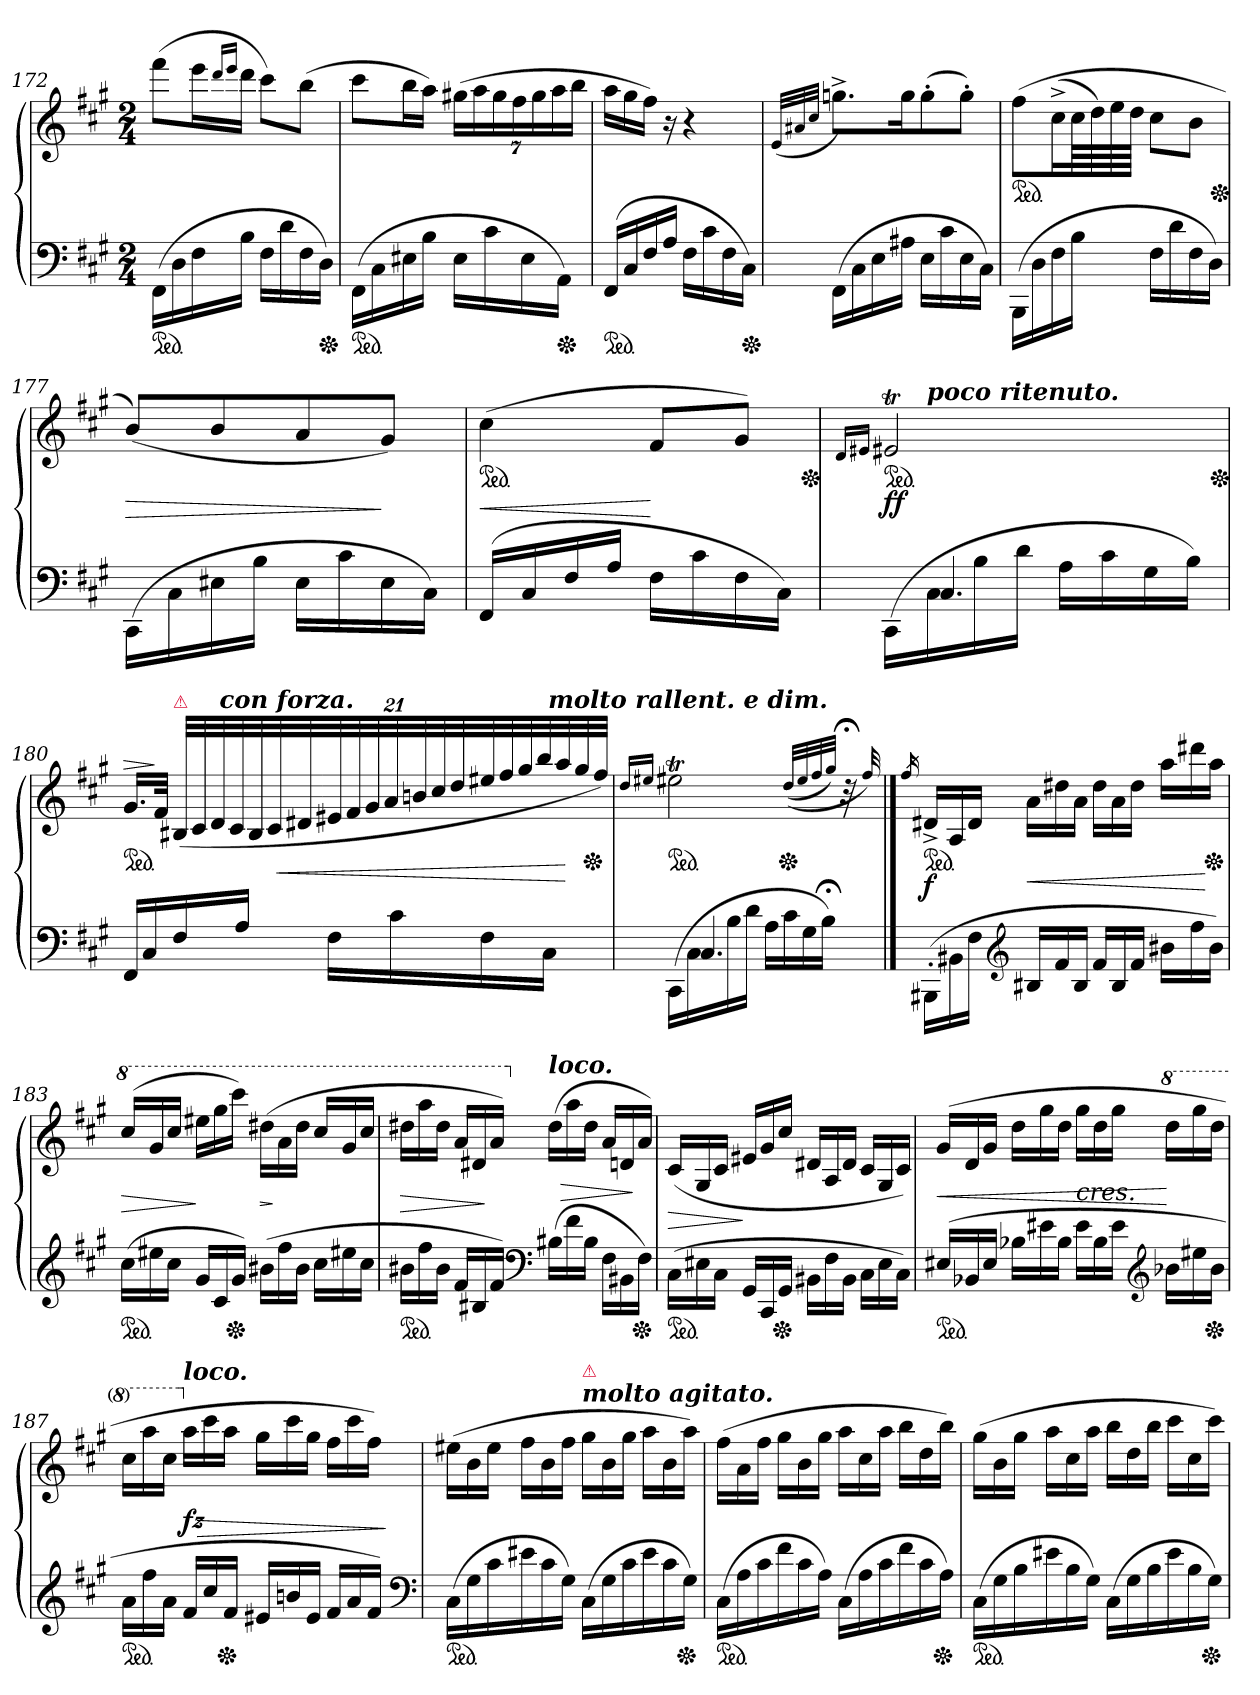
**kern	**kern	**dynam
*part1	*part1	*part1
*staff2	*staff1	*staff1/2
*clefF4	*clefG2	*
*k[f#c#g#]	*k[f#c#g#]	*
*A:	*A:	*
*M2/4	*M2/4	*
*ped	*	*
=172	=172	=172
(>16FF#LL	(>8fff#L	.
16D	.	.
16F#	16eeeL	.
.	16qqddd/LL	.
.	16qqeee/JJ	.
16BJJ	16dddJJ	.
16F#LL	8ccc#L)	.
16d	.	.
16F#	(>8bbJ	.
*Xped	*	*
16DJJ)	.	.
=173	=173	=173
*ped	*	*
(>16FF#\LL	8ccc#L	.
16C#	.	.
16E#X	16bbL	.
16BJJ	16aaJJ)	.
16E#LL	(>28gg#XLL	.
.	28aa	.
16c#	.	.
.	28gg#	.
.	28ff#	.
16E#	.	.
.	28gg#	.
.	28aa	.
*Xped	*	*
16AAJJ)	.	.
.	28bbJJ	.
=174	=174	=174
*ped	*	*
(>16FF#LL	16aaLL	.
16C#	16gg#	.
16F#	16ff#JJ)	.
16AJJ	16r	.
16F#LL	4r	.
16c#	.	.
16F#	.	.
*Xped	*	*
16C#JJ)	.	.
=175	=175	=175
.	(<32qqe/LLL	.
.	32qqa#X/	.
.	32qqcc#/JJJ	.
(>16FF#\LL	8.ggn^>L)	.
16C#\	.	.
16E\	.	.
16A#X\JJ	16ggK	.
16ELL	(>8gg'	.
16c#	.	.
16E	8gg'J)	.
16C#JJ)	.	.
=176	=176	=176
*	*ped	*
(>16BBB\LL	(>8ff#L	.
16D\	.	.
16F#\	(>16cc#^L	.
16B\JJ	64cc#LL	.
.	64dd)	.
.	64ee	.
.	64ddJJJJ	.
16F#LL	8cc#L	.
16d	.	.
16F#	8bJ	.
*	*Xped	*
16DJJ)	.	.
=177	=177	=177
(>16CC#\LL	(>8b/L)	>
16C#\	.	.
16E#X\	8b/	.
16B\JJ	.	.
16E#LL	8a/	.
16c#	.	.
16E#	8g#J)	]
16C#JJ)	.	.
=178	=178	=178
*	*ped	*
(>16FF#LL	(>4cc#	<
16C#	.	.
16F#	.	.
16AJJ	.	.
16F#LL	8f#L	[
16c#	.	.
16F#	8g#J)	.
*	*Xped	*
16C#JJ)	.	.
=179	=179	=179
.	16qqd/LL	.
.	16qqe#X/JJ	.
*^	*^	*
*	*	*ped	*	*
(>16CC#\LL	16ryy	2e#Xt	16ryy	f f
!	!	!	!LO:TX:a:Bi:t=poco ritenuto.	!
16C#	4.C#/	.	4..ryy	.
16B\	.	.	.	.
16d\JJ	.	.	.	.
16A\LL	.	.	.	.
16c#	.	.	.	.
16G#	.	.	.	.
*	*	*Xped	*	*
16BJJ)	16ryy	.	.	.
=180	=180	=180	=180	=180
!	!	!	!	!LO:HP:a
*v	*v	*	*	*
*	*v	*v	*
*	*ped	*
16FF#LL	16.g#LL	>
16C#	.	.
.	32f#JJk	]
!	!LO:TX:a:color=crimson:t=⚠	!
16F#	(>56B#X/LLL	.
.	56c#	.
.	56d	.
!	!LO:TX:a:Bi:t=con forza.	!
.	56c#\	.
16AJJ	.	.
.	56B#	.
.	56c#	.
.	56d#X/	<
16F#LL	56e#X	.
.	56f#	.
.	56g#	.
.	56a	.
16c#	.	.
.	56bn	.
.	56cc#	.
.	56dd	.
16F#	56ee#X	.
.	56ff#	.
.	56gg#	.
.	56bb	.
16C#JJ	.	.
!	!LO:TX:a:Bi:t=molto rallent. e dim.	!
.	56aa	.
.	56gg#	[
*	*Xped	*
.	56ff#JJJ)	.
=181	=181	=181
.	16qqdd/LL	.
.	16qqee#X/JJ	.
*^	*	*
*	*	*ped	*
(>16CC#\LL	16ryy	2ee#Xt	.
16C#	4.C#/	.	.
16B	.	.	.
16dJJ	.	.	.
16A\LL	.	.	.
16c#	.	.	.
16G#	.	.	.
*	*	*Xped	*
16B;<JJ)	16ryy	.	.
*v	*v	*	*
.	(<(>32qqdd/LLL	.
.	32qqee#/	.
.	32qqff#/	.
.	32qqgg#/JJJ)	.
.	32qqr;<	.
.	32qqff#/)	.
==182	==182	==182
*	*MM84	*
.	16qff#/	.
*Xtuplet	*Xtuplet	*
!	!LO:TX:a:Bi:t=a Tempo.	!
!	!LO:TX:a:Bi:t=agitato.	!
*	*ped	*
(<24BBB#X'>\LL	24d#X^LL	f
24BB#X\	24A	.
24F#JJ	24d#JJ	.
*clefG2	*	*
24B#XLL	24aLL	<
24f#	24dd#X	.
24B#JJ	24aJJ	.
24f#LL	24dd#LL	.
24B#	24a	.
24f#JJ	24dd#JJ	.
24b#XLL	24aaLL	.
24ff#	24ddd#X	.
*	*Xped	*
24b#JJ)	24aaJJ	[
=183	=183	=183
*	*8va	*
*ped	*	*
(>24cc#LL	(>24ccc#LL	>
24ee#X	24gg#	.
24cc#JJ	24ccc#JJ	.
24g#LL	24eee#XLL	]
24c#	24ggg#	.
*Xped	*	*
24g#JJ)	24cccc#JJ)	.
(>24b#XLL	(>24ddd#XLL	>
24ff#	24aa	]
24b#JJ	24ddd#JJ	.
24cc#LL	24ccc#/LL	.
24ee#X	24gg#/	.
24cc#JJ	24ccc#JJ	.
=184	=184	=184
*ped	*	*
24b#XLL	24ddd#XLL	>
24ff#	24aaa	.
24b#JJ	24ddd#JJ	.
24f#LL	24aaLL	.
24B#X	24dd#X	.
24f#JJ)	24aaJJ)	]
*clefF4	*	*
*	*X8va	*
!	!LO:TX:a:Bi:t=loco.	!
(>24B#XLL	(>24dd#LL	.
24f#	24aa	>
24B#JJ	24dd#JJ	.
24F#LL	24aLL	.
24BB#X	24d	.
*Xped	*	*
24F#JJ)	24aJJ)	]
=185	=185	=185
*ped	*	*
(>24C#\LL	(>24c#LL	>
24E#X\	24G#	.
24C#\JJ	24c#JJ	.
24GG#LL	24e#XLL	]
24CC#	24g#	.
*Xped	*	*
24GG#JJ	24cc#JJ	.
24BB#X\LL	24d#XLL	.
24F#\	24A	.
24BB#\JJ	24d#JJ	.
24C#\LL	24c#LL	.
24E#\	24G#	.
24C#\JJ)	24c#JJ)	.
=186	=186	=186
*ped	*	*
(<24E#XLL	(>24g#LL	<
24BB-X	24d	.
24E#JJ	24g#JJ	.
24B-XLL	24ddLL	.
24e#X	24gg#	.
24B-JJ	24ddJJ	.
!	!LO:TX:c:i:t=cres.	!
24e#LL	24gg#LL	.
24B-	24dd	.
24e#JJ	24gg#JJ	.
*clefG2	*	*
*	*8va	*
24b-XLL	24dddLL	[
24ee#X	24ggg#	.
*Xped	*	*
24b-JJ	24dddJJ	.
=187	=187	=187
*ped	*	*
24a\LL	24ccc#LL	.
24ff#	24aaa	.
24aJJ	24ccc#JJ	.
*	*X8va	*
!	!LO:TX:a:Bi:t=loco.	!
24f#LL	24aaLL	fz
24cc#	24ccc#	>
*Xped	*	*
24f#JJ	24aaJJ	.
24e#X/LL	24gg#LL	.
24bn	24ccc#	.
24e#JJ	24gg#JJ	.
24f#LL	24ff#LL	.
24a	24ccc#	.
24f#JJ)	24ff#JJ)	.
*clefF4	*	*
.	.	]
=188	=188	=188
*ped	*	*
(24C#LL	(>24ee#XLL	.
24G#	24b	.
24c#	24ee#JJ	.
24e#X	24ff#LL	.
24c#	24b	.
24G#JJ)	24ff#JJ	.
!	!LO:TX:a:Bi:t=molto agitato.	!
!	!LO:TX:a:B:color=crimson:t=⚠	!
(24C#LL	24gg#LL	.
24G#	24b	.
24c#	24gg#JJ	.
24e#	24aaLL	.
24c#	24b	.
*Xped	*	*
24G#JJ)	24aaJJ)	.
=189	=189	=189
*ped	*	*
(>24C#LL	(>24ff#LL	.
24A	24a	.
24c#	24ff#JJ	.
24f#	24gg#LL	.
24c#	24b	.
24AJJ)	24gg#JJ	.
(>24C#LL	24aaLL	.
24A	24cc#	.
24c#	24aaJJ	.
24f#	24bbLL	.
24c#	24dd	.
*Xped	*	*
24AJJ)	24bbJJ)	.
=190	=190	=190
*ped	*	*
(>24C#LL	(>24gg#LL	.
24G#	24b	.
24B	24gg#JJ	.
24e#X	24aaLL	.
24B	24cc#	.
24G#JJ)	24aaJJ	.
(>24C#LL	24bbLL	.
24G#	24dd	.
24B	24bbJJ	.
24e#	24ccc#LL	.
24B	24cc#	.
*Xped	*	*
24G#JJ)	24ccc#JJ)	.
=	=	=
*-	*-	*-
